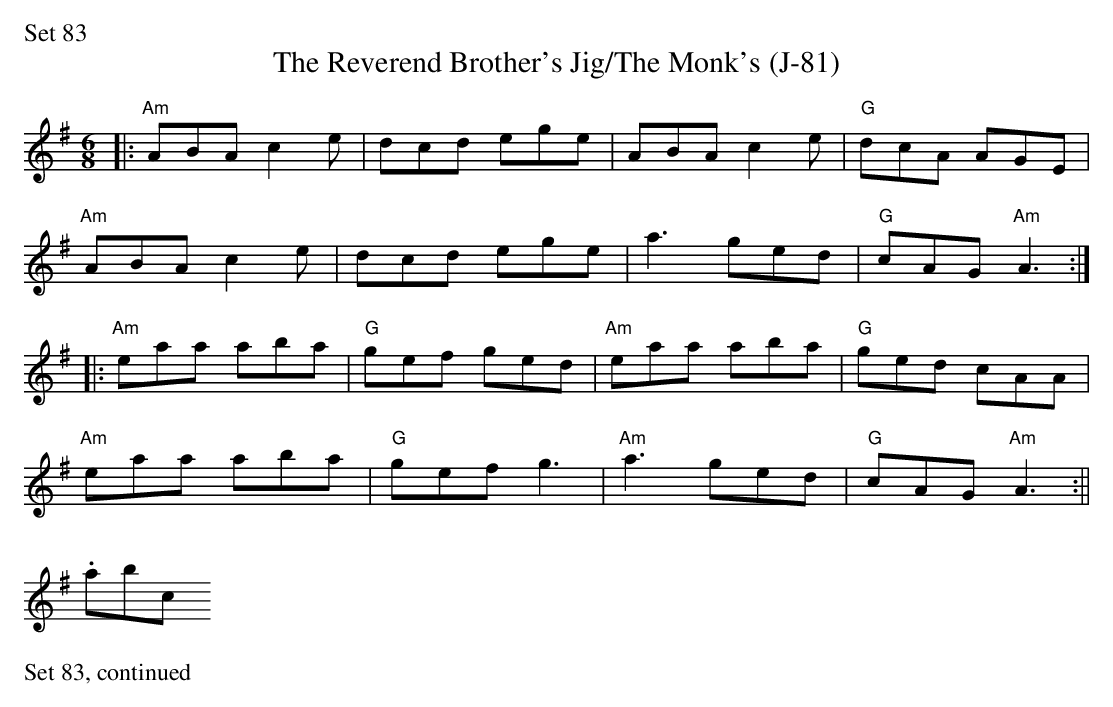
X:1
T: The Reverend Brother's Jig/The Monk's (J-81)
M: 6/8
L: 1/8
K: Ador
|:"Am"ABA c2e|dcd ege|ABA c2e|"G"dcA AGE|
"Am"ABA c2e|dcd ege|a3 ged|"G"cAG "Am"A3:|
|:"Am"eaa aba|"G"gef ged|"Am"eaa aba|"G"ged cAA|
"Am"eaa aba|"G"gef g3|"Am"a3 ged|"G"cAG "Am"A3:||
%%text
.abc
